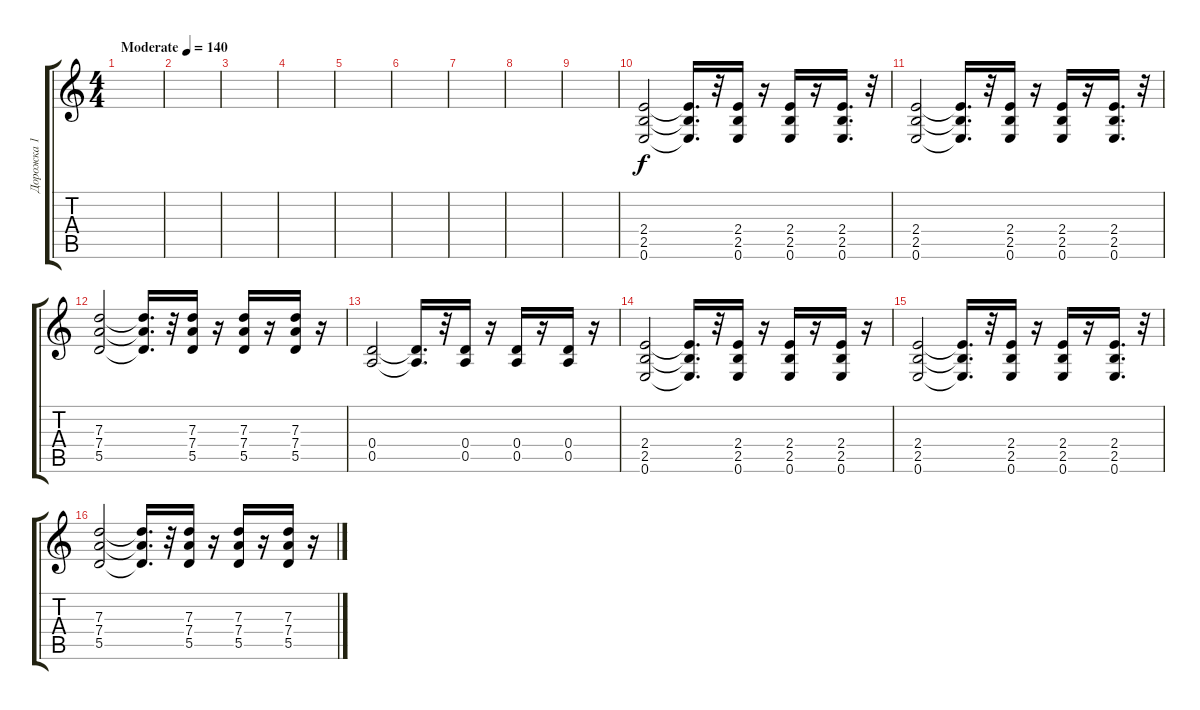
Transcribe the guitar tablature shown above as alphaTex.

\track ("Дорожка 1" "Дорожка 1") {instrument overdrivenguitar}
\staff {score tabs}
\tuning (E4 B3 G3 D3 A2 E2) {hide}
\ts (4 4)
\tempo (140 "Moderate")
\clef g2
\ks c
|
|
|
|
|
|
|
|
|
(2.4 2.5 0.6).2 (2.4{t} 2.5{t} 0.6{t}).16{d} r.32 (2.4 2.5 0.6).16 r.16 (2.4 2.5 0.6).16 r.16 (2.4 2.5 0.6).16{d} r.32 |
(2.4 2.5 0.6).2 (2.4{t} 2.5{t} 0.6{t}).16{d} r.32 (2.4 2.5 0.6).16 r.16 (2.4 2.5 0.6).16 r.16 (2.4 2.5 0.6).16{d} r.32 |
(7.3 7.4 5.5).2 (7.3{t} 7.4{t} 5.5{t}).16{d} r.32 (7.3 7.4 5.5).16 r.16 (7.3 7.4 5.5).16 r.16 (7.3 7.4 5.5).16 r.16 |
(0.4 0.5).2 (0.4{t} 0.5{t}).16{d} r.32 (0.4 0.5).16 r.16 (0.4 0.5).16 r.16 (0.4 0.5).16 r.16 |
(2.4 2.5 0.6).2 (2.4{t} 2.5{t} 0.6{t}).16{d} r.32 (2.4 2.5 0.6).16 r.16 (2.4 2.5 0.6).16 r.16 (2.4 2.5 0.6).16 r.16 |
(2.4 2.5 0.6).2 (2.4{t} 2.5{t} 0.6{t}).16{d} r.32 (2.4 2.5 0.6).16 r.16 (2.4 2.5 0.6).16 r.16 (2.4 2.5 0.6).16{d} r.32 |
(7.3 7.4 5.5).2 (7.3{t} 7.4{t} 5.5{t}).16{d} r.32 (7.3 7.4 5.5).16 r.16 (7.3 7.4 5.5).16 r.16 (7.3 7.4 5.5).16 r.16
